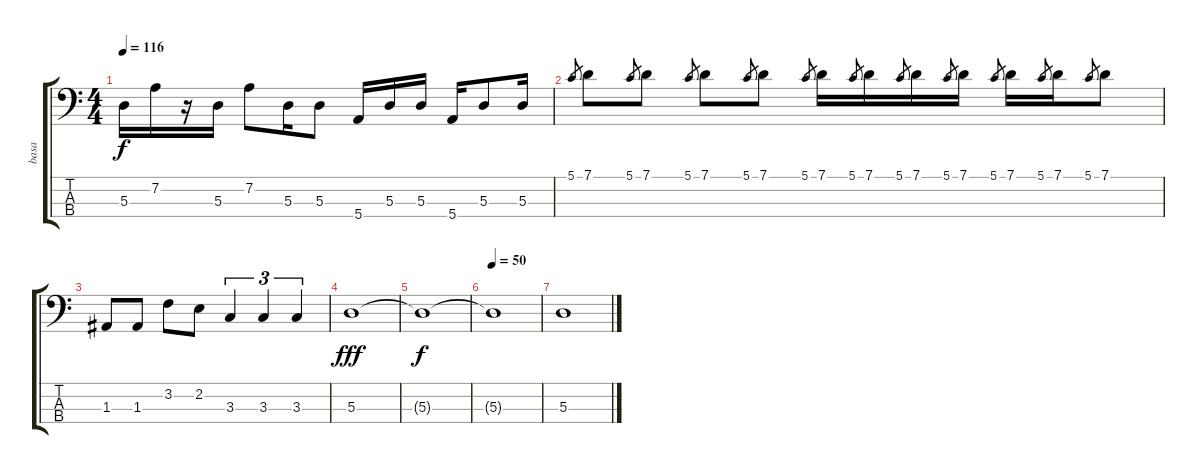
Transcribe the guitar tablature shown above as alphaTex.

\track ("basa" "basa") {instrument fretlessbass}
\staff {score tabs}
\tuning (G2 D2 A1 E1) {hide}
\ts (4 4)
\tempo 116
\clef f4
\ks c
5.3.16{dy f} 7.2.16 r.16 5.3.16 7.2.8 5.3.16 5.3.8 5.4.16 5.3.16 5.3.16 5.4.16 5.3.8 5.3.16 |
5.1.8{gr} 7.1.8 5.1.8{gr} 7.1.8 5.1.8{gr} 7.1.8 5.1.8{gr} 7.1.8 5.1.8{gr} 7.1.16 5.1.8{gr} 7.1.16 5.1.8{gr} 7.1.16 5.1.8{gr} 7.1.16 5.1.8{gr} 7.1.16 5.1.8{gr} 7.1.16 5.1.8{gr} 7.1.8 |
1.3.8 1.3.8 3.2.8 2.2.8 3.3.4{tu (3 2)} 3.3.4{tu (3 2)} 3.3.4{tu (3 2)} |
5.3.1{dy fff} |
5.3{t}.1{dy f} |
\tempo 50
5.3{t}.1 |
5.3.1
